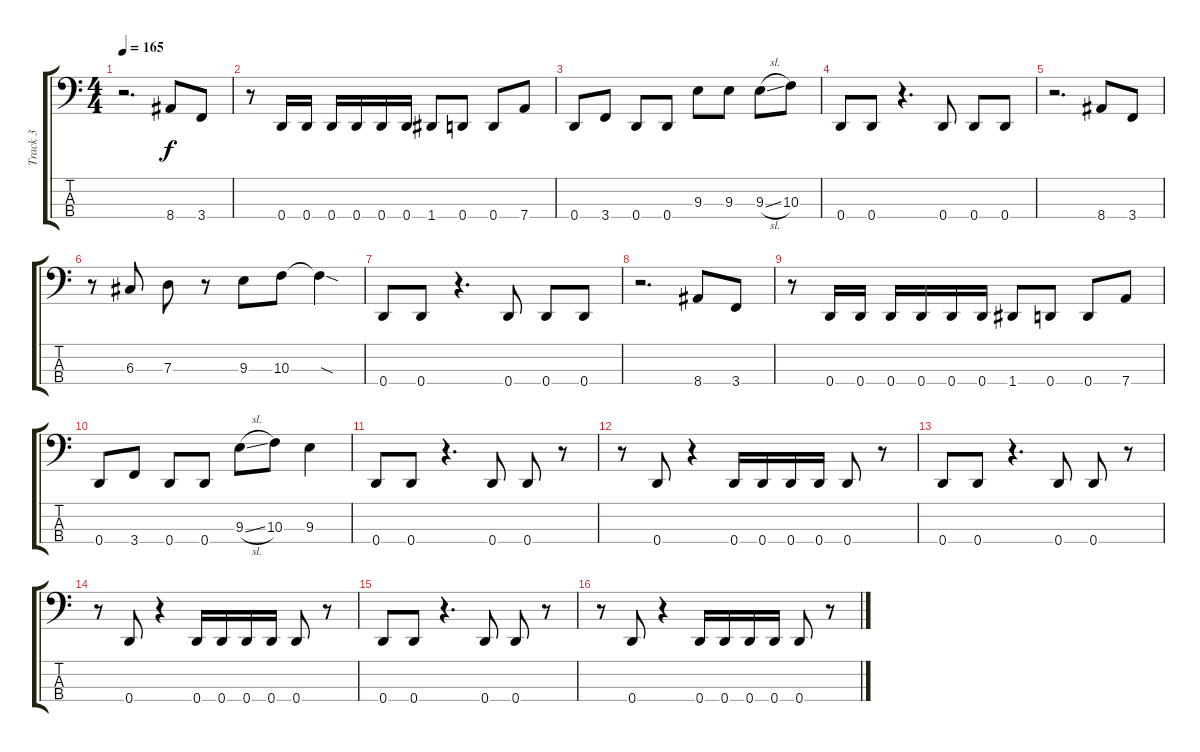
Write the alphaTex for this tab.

\track ("Track 3" "Track 3") {instrument electricbasspick}
\staff {score tabs}
\tuning (F2 C2 G1 D1) {hide}
\ts (4 4)
\tempo 165
\clef f4
\ks c
r.2{d dy f} 8.4.8 3.4.8 |
r.8 0.4.16 0.4.16 0.4.16 0.4.16 0.4.16 0.4.16 1.4.8 0.4.8 0.4.8 7.4.8 |
0.4.8 3.4.8 0.4.8 0.4.8 9.3.8 9.3.8 9.3{sl}.8 10.3.8 |
0.4.8 0.4.8 r.4{d} 0.4.8 0.4.8 0.4.8 |
r.2{d} 8.4.8 3.4.8 |
r.8 6.3.8 7.3.8 r.8 9.3.8 10.3.8 10.3{sod t}.4 |
0.4.8 0.4.8 r.4{d} 0.4.8 0.4.8 0.4.8 |
r.2{d} 8.4.8 3.4.8 |
r.8 0.4.16 0.4.16 0.4.16 0.4.16 0.4.16 0.4.16 1.4.8 0.4.8 0.4.8 7.4.8 |
0.4.8 3.4.8 0.4.8 0.4.8 9.3{sl}.8 10.3.8 9.3.4 |
0.4.8 0.4.8 r.4{d} 0.4.8 0.4.8 r.8 |
r.8 0.4.8 r.4 0.4.16 0.4.16 0.4.16 0.4.16 0.4.8 r.8 |
0.4.8 0.4.8 r.4{d} 0.4.8 0.4.8 r.8 |
r.8 0.4.8 r.4 0.4.16 0.4.16 0.4.16 0.4.16 0.4.8 r.8 |
0.4.8 0.4.8 r.4{d} 0.4.8 0.4.8 r.8 |
r.8 0.4.8 r.4 0.4.16 0.4.16 0.4.16 0.4.16 0.4.8 r.8
